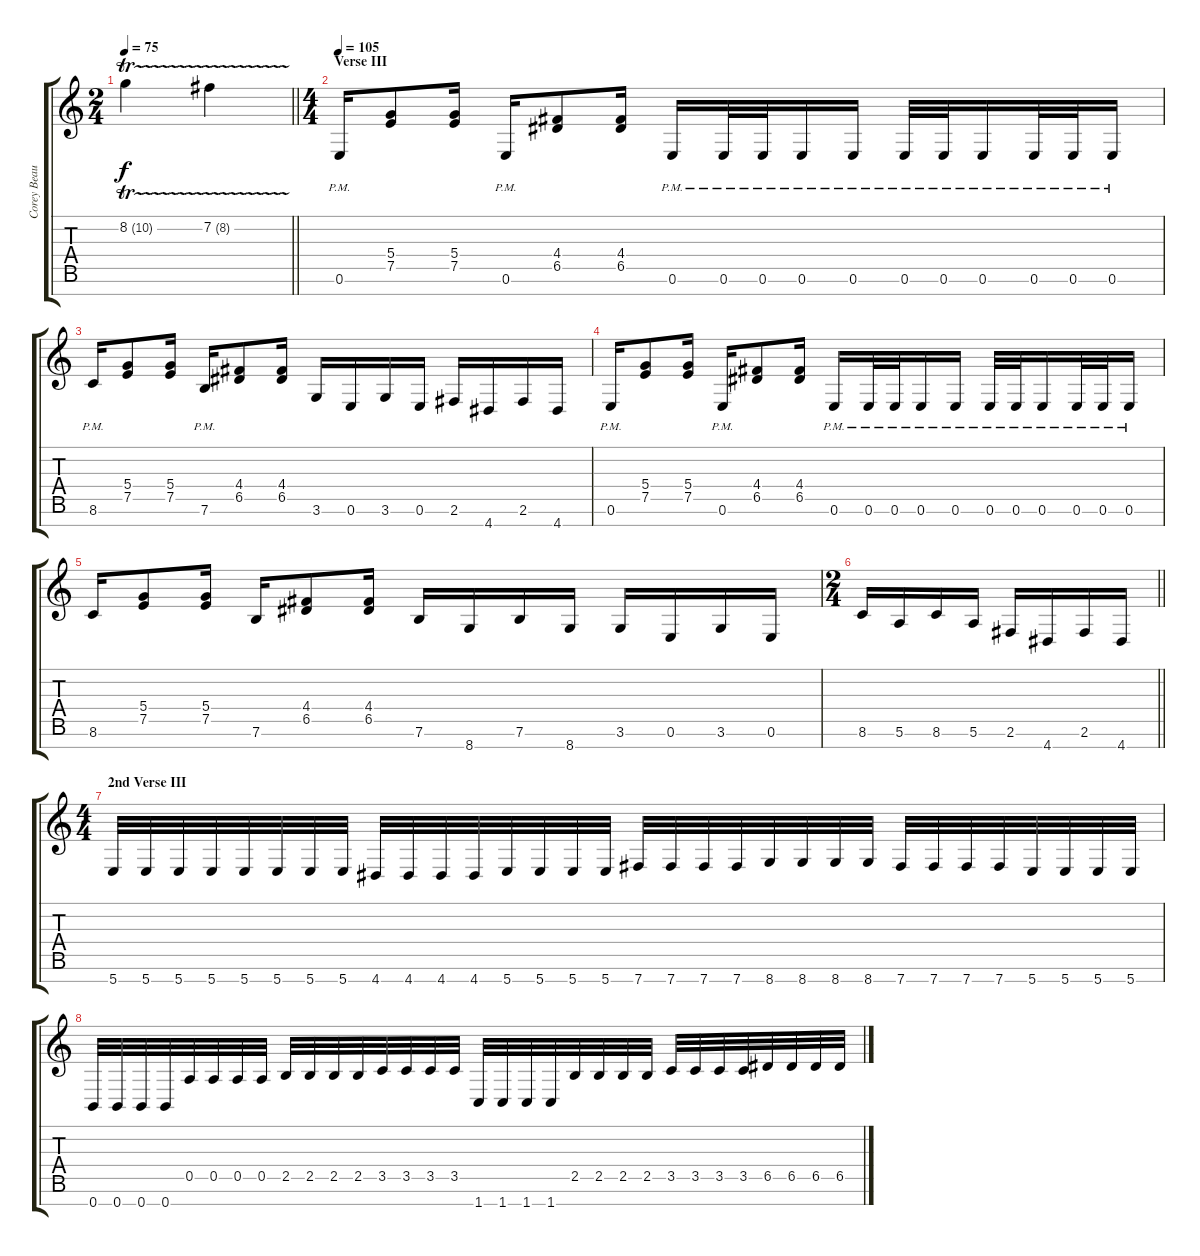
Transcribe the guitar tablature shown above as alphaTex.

\track ("Corey Beaulieu" "Corey Beau") {instrument distortionguitar}
\staff {score tabs}
\tuning (E4 B3 G3 D3 A2 E2 B1) {hide}
\ts (2 4)
\tempo 75
\clef g2
\barLineRight lightlight
\ks c
8.2{tr (10 32)}.4{dy f} 7.2{tr (8 32)}.4 |
\ts (4 4)
\section ("" "Verse III")
\tempo 105
0.6{pm}.16 (5.4 7.5).8 (5.4 7.5).16 0.6{pm}.16 (4.4 6.5).8 (4.4 6.5).16 0.6{pm}.16 0.6{pm}.32 0.6{pm}.32 0.6{pm}.16 0.6{pm}.16 0.6{pm}.32 0.6{pm}.32 0.6{pm}.16 0.6{pm}.32 0.6{pm}.32 0.6{pm}.16 |
8.6{pm}.16 (5.4 7.5).8 (5.4 7.5).16 7.6{pm}.16 (4.4 6.5).8 (4.4 6.5).16 3.6.16 0.6.16 3.6.16 0.6.16 2.6.16 4.7.16 2.6.16 4.7.16 |
0.6{pm}.16 (5.4 7.5).8 (5.4 7.5).16 0.6{pm}.16 (4.4 6.5).8 (4.4 6.5).16 0.6{pm}.16 0.6{pm}.32 0.6{pm}.32 0.6{pm}.16 0.6{pm}.16 0.6{pm}.32 0.6{pm}.32 0.6{pm}.16 0.6{pm}.32 0.6{pm}.32 0.6{pm}.16 |
8.6.16 (5.4 7.5).8 (5.4 7.5).16 7.6.16 (4.4 6.5).8 (4.4 6.5).16 7.6.16 8.7.16 7.6.16 8.7.16 3.6.16 0.6.16 3.6.16 0.6.16 |
\ts (2 4)
\barLineRight lightlight
8.6.16 5.6.16 8.6.16 5.6.16 2.6.16 4.7.16 2.6.16 4.7.16 |
\ts (4 4)
\section ("" "2nd Verse III")
5.7.32 5.7.32 5.7.32 5.7.32 5.7.32 5.7.32 5.7.32 5.7.32 4.7.32 4.7.32 4.7.32 4.7.32 5.7.32 5.7.32 5.7.32 5.7.32 7.7.32 7.7.32 7.7.32 7.7.32 8.7.32 8.7.32 8.7.32 8.7.32 7.7.32 7.7.32 7.7.32 7.7.32 5.7.32 5.7.32 5.7.32 5.7.32 |
0.7.32 0.7.32 0.7.32 0.7.32 0.5.32 0.5.32 0.5.32 0.5.32 2.5.32 2.5.32 2.5.32 2.5.32 3.5.32 3.5.32 3.5.32 3.5.32 1.7.32 1.7.32 1.7.32 1.7.32 2.5.32 2.5.32 2.5.32 2.5.32 3.5.32 3.5.32 3.5.32 3.5.32 6.5.32 6.5.32 6.5.32 6.5.32
